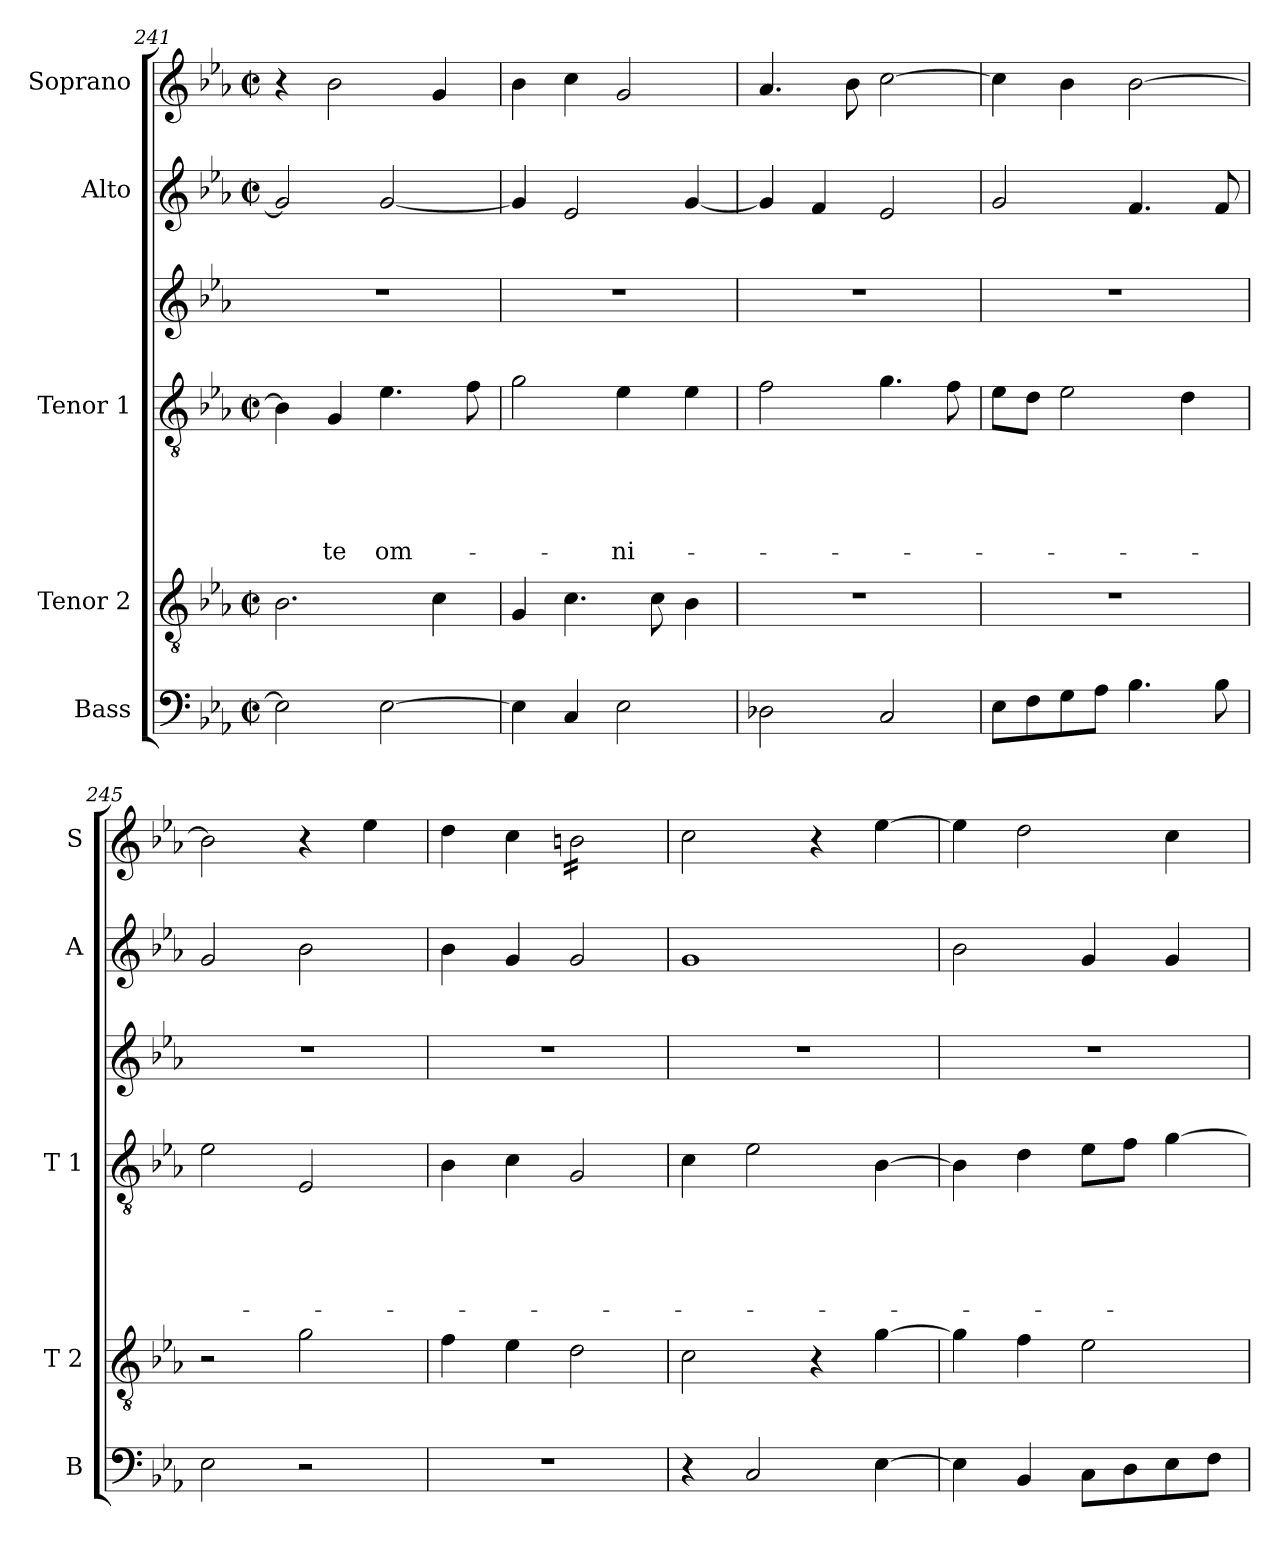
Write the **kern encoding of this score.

**kern	**kern	**kern	**text	**text	**text	**text	**text	**kern	**kern	**kern
*part6	*part5	*part4	*part4	*part4	*part4	*part4	*part4	*part3	*part2	*part1
*staff6	*staff5	*staff4	*staff4	*staff4	*staff4	*staff4	*staff4	*staff3	*staff2	*staff1
*I"Bass	*I"Tenor 2	*I"Tenor 1	*	*	*	*	*	*	*I"Alto	*I"Soprano
*I'B	*I'T 2	*I'T 1	*	*	*	*	*	*	*I'A	*I'S
!!LO:LB:g=z
*clefF4	*clefGv2	*clefGv2	*	*	*	*	*	*clefG2	*clefG2	*clefG2
*k[b-e-a-]	*k[b-e-a-]	*k[b-e-a-]	*	*	*	*	*	*k[b-e-a-]	*k[b-e-a-]	*k[b-e-a-]
*E-:	*E-:	*E-:	*	*	*	*	*	*E-:	*E-:	*E-:
*M2/2	*M2/2	*M2/2	*	*	*	*	*	*	*M2/2	*M2/2
*met(c|)	*met(c|)	*met(c|)	*	*	*	*	*	*	*met(c|)	*met(c|)
=241	=241	=241	=241	=241	=241	=241	=241	=241	=241	=241
2E-\]	2.B-\	4B-\]	.	.	.	.	.	1r	2g/]	4r
!	!	!	!	!	!	!	!LO:LY:b	!	!	!
.	.	4G/	.	.	.	.	-te	.	.	2b-\
!	!	!	!	!	!	!	!LO:LY:b	!	!	!
[>2E-\	.	4.e-\	.	.	.	.	om-	.	[<2g/	.
.	4c\	.	.	.	.	.	.	.	.	4g/
.	.	8f\	.	.	.	.	.	.	.	.
=242	=242	=242	=242	=242	=242	=242	=242	=242	=242	=242
4E-\]	4G/	2g\	.	.	.	.	.	1r	4g/]	4b-\
4C/	4.c\	.	.	.	.	.	.	.	2e-/	4cc\
!	!	!	!	!	!	!	!LO:LY:b	!	!	!
2E-\	.	4e-\	.	.	.	.	-ni-	.	.	2g/
.	8c\	.	.	.	.	.	.	.	.	.
.	4B-\	4e-\	.	.	.	.	.	.	[<4g/	.
=243	=243	=243	=243	=243	=243	=243	=243	=243	=243	=243
2D-X\	1r	2f\	.	.	.	.	.	1r	4g/]	4.a-/
.	.	.	.	.	.	.	.	.	4f/	.
.	.	.	.	.	.	.	.	.	.	8b-\
2C/	.	4.g\	.	.	.	.	.	.	2e-/	[>2cc\
.	.	8f\	.	.	.	.	.	.	.	.
=244	=244	=244	=244	=244	=244	=244	=244	=244	=244	=244
8E-\L	1r	8e-\L	.	.	.	.	.	1r	2g/	4cc\]
8F\	.	8d\J	.	.	.	.	.	.	.	.
8G\	.	2e-\	.	.	.	.	.	.	.	4b-\
8A-\J	.	.	.	.	.	.	.	.	.	.
4.B-\	.	.	.	.	.	.	.	.	4.f/	[>2b-\
.	.	4d\	.	.	.	.	.	.	.	.
8B-\	.	.	.	.	.	.	.	.	8f/	.
=245	=245	=245	=245	=245	=245	=245	=245	=245	=245	=245
2E-\	2r	2e-\	.	.	.	.	.	1r	2g/	2b-\]
2r	2g\	2E-/	.	.	.	.	.	.	2b-\	4r
.	.	.	.	.	.	.	.	.	.	4ee-\
=246	=246	=246	=246	=246	=246	=246	=246	=246	=246	=246
1r	4f\	4B-\	.	.	.	.	.	1r	4b-\	4dd\
.	4e-\	4c\	.	.	.	.	.	.	4g/	4cc\
*	*	*	*	*	*	*	*	*	*	*tremolo
.	2d\	2G/	.	.	.	.	.	.	2g/	16bn\LL
.	.	.	.	.	.	.	.	.	.	16bn\
.	.	.	.	.	.	.	.	.	.	16bn\
.	.	.	.	.	.	.	.	.	.	16bn\
.	.	.	.	.	.	.	.	.	.	16bn\
.	.	.	.	.	.	.	.	.	.	16bn\
.	.	.	.	.	.	.	.	.	.	16bn\
.	.	.	.	.	.	.	.	.	.	16bn\JJ
*	*	*	*	*	*	*	*	*	*	*Xtremolo
!!LO:PB:g=z
=247	=247	=247	=247	=247	=247	=247	=247	=247	=247	=247
4r	2c\	4c\	.	.	.	.	.	1r	1g	2cc\
2C/	.	2e-\	.	.	.	.	.	.	.	.
.	4r	.	.	.	.	.	.	.	.	4r
[>4E-\	[>4g\	[>4B-\	.	.	.	.	.	.	.	[>4ee-\
=248	=248	=248	=248	=248	=248	=248	=248	=248	=248	=248
4E-\]	4g\]	4B-\]	.	.	.	.	.	1r	2b-\	4ee-\]
4BB-/	4f\	4d\	.	.	.	.	.	.	.	2dd\
8C\L	2e-\	8e-\L	.	.	.	.	.	.	4g/	.
8D\	.	8f\J	.	.	.	.	.	.	.	.
8E-\	.	[>4g\	.	.	.	.	.	.	4g/	4cc\
8F\J	.	.	.	.	.	.	.	.	.	.
=	=	=	=	=	=	=	=	=	=	=
*-	*-	*-	*-	*-	*-	*-	*-	*-	*-	*-
